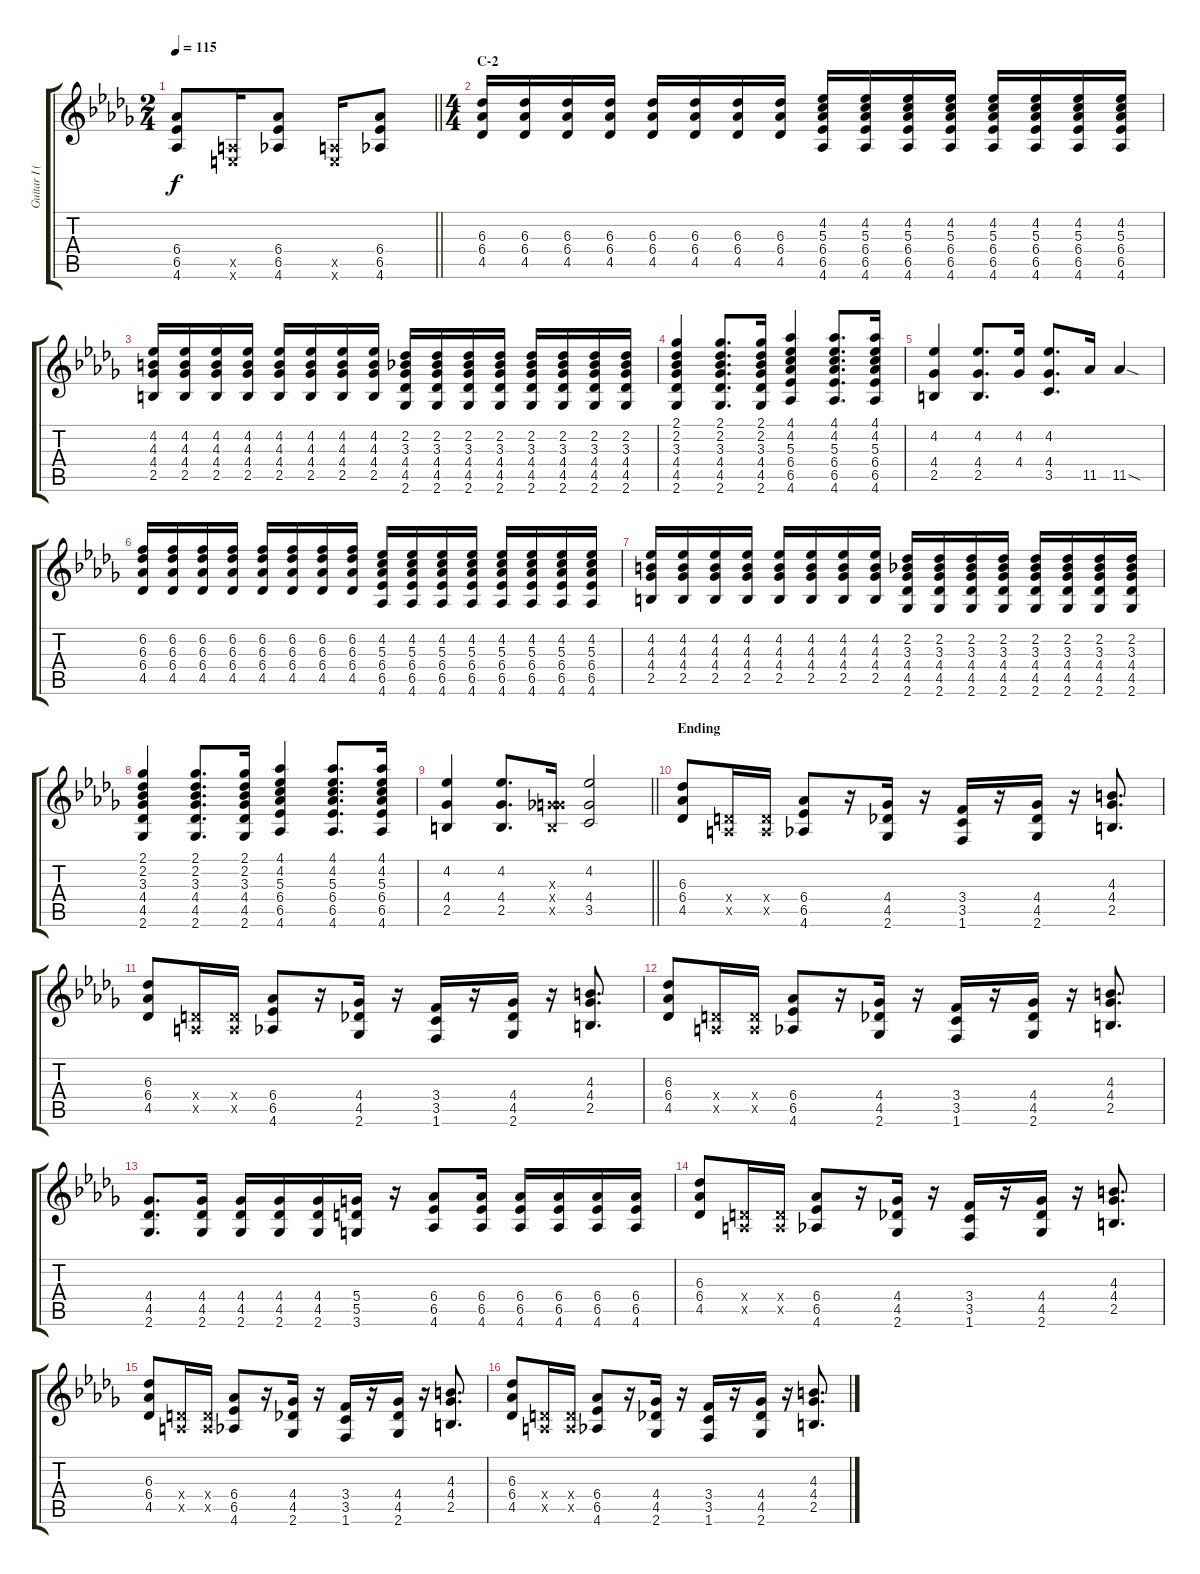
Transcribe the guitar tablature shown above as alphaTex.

\track ("Guitar I (Hirasawa Yui)" "Guitar I (") {instrument overdrivenguitar}
\staff {score tabs}
\tuning (E4 B3 G3 D3 A2 E2) {hide}
\ts (2 4)
\tempo 115
\clef g2
\barLineRight lightlight
\ks db
(6.4 6.5 4.6).8{dy f} (0.5{x} 0.6{x}).16 (6.4 6.5 4.6).8 (0.5{x} 0.6{x}).16 (6.4 6.5 4.6).8 |
\ts (4 4)
\section ("" "C-2")
(6.3 6.4 4.5).16 (6.3 6.4 4.5).16 (6.3 6.4 4.5).16 (6.3 6.4 4.5).16 (6.3 6.4 4.5).16 (6.3 6.4 4.5).16 (6.3 6.4 4.5).16 (6.3 6.4 4.5).16 (4.2 5.3 6.4 6.5 4.6).16 (4.2 5.3 6.4 6.5 4.6).16 (4.2 5.3 6.4 6.5 4.6).16 (4.2 5.3 6.4 6.5 4.6).16 (4.2 5.3 6.4 6.5 4.6).16 (4.2 5.3 6.4 6.5 4.6).16 (4.2 5.3 6.4 6.5 4.6).16 (4.2 5.3 6.4 6.5 4.6).16 |
(4.2 4.3 4.4 2.5).16 (4.2 4.3 4.4 2.5).16 (4.2 4.3 4.4 2.5).16 (4.2 4.3 4.4 2.5).16 (4.2 4.3 4.4 2.5).16 (4.2 4.3 4.4 2.5).16 (4.2 4.3 4.4 2.5).16 (4.2 4.3 4.4 2.5).16 (2.2 3.3 4.4 4.5 2.6).16 (2.2 3.3 4.4 4.5 2.6).16 (2.2 3.3 4.4 4.5 2.6).16 (2.2 3.3 4.4 4.5 2.6).16 (2.2 3.3 4.4 4.5 2.6).16 (2.2 3.3 4.4 4.5 2.6).16 (2.2 3.3 4.4 4.5 2.6).16 (2.2 3.3 4.4 4.5 2.6).16 |
(2.1 2.2 3.3 4.4 4.5 2.6).4 (2.1 2.2 3.3 4.4 4.5 2.6).8{d} (2.1 2.2 3.3 4.4 4.5 2.6).16 (4.1 4.2 5.3 6.4 6.5 4.6).4 (4.1 4.2 5.3 6.4 6.5 4.6).8{d} (4.1 4.2 5.3 6.4 6.5 4.6).16 |
(4.2 4.4 2.5).4 (4.2 4.4 2.5).8{d} (4.2 4.4).16 (4.2 4.4 3.5).8{d} 11.5.16 11.5{sod}.4 |
(6.2 6.3 6.4 4.5).16 (6.2 6.3 6.4 4.5).16 (6.2 6.3 6.4 4.5).16 (6.2 6.3 6.4 4.5).16 (6.2 6.3 6.4 4.5).16 (6.2 6.3 6.4 4.5).16 (6.2 6.3 6.4 4.5).16 (6.2 6.3 6.4 4.5).16 (4.2 5.3 6.4 6.5 4.6).16 (4.2 5.3 6.4 6.5 4.6).16 (4.2 5.3 6.4 6.5 4.6).16 (4.2 5.3 6.4 6.5 4.6).16 (4.2 5.3 6.4 6.5 4.6).16 (4.2 5.3 6.4 6.5 4.6).16 (4.2 5.3 6.4 6.5 4.6).16 (4.2 5.3 6.4 6.5 4.6).16 |
(4.2 4.3 4.4 2.5).16 (4.2 4.3 4.4 2.5).16 (4.2 4.3 4.4 2.5).16 (4.2 4.3 4.4 2.5).16 (4.2 4.3 4.4 2.5).16 (4.2 4.3 4.4 2.5).16 (4.2 4.3 4.4 2.5).16 (4.2 4.3 4.4 2.5).16 (2.2 3.3 4.4 4.5 2.6).16 (2.2 3.3 4.4 4.5 2.6).16 (2.2 3.3 4.4 4.5 2.6).16 (2.2 3.3 4.4 4.5 2.6).16 (2.2 3.3 4.4 4.5 2.6).16 (2.2 3.3 4.4 4.5 2.6).16 (2.2 3.3 4.4 4.5 2.6).16 (2.2 3.3 4.4 4.5 2.6).16 |
(2.1 2.2 3.3 4.4 4.5 2.6).4 (2.1 2.2 3.3 4.4 4.5 2.6).8{d} (2.1 2.2 3.3 4.4 4.5 2.6).16 (4.1 4.2 5.3 6.4 6.5 4.6).4 (4.1 4.2 5.3 6.4 6.5 4.6).8{d} (4.1 4.2 5.3 6.4 6.5 4.6).16 |
\barLineRight lightlight
(4.2 4.4 2.5).4 (4.2 4.4 2.5).8{d} (0.3{x} 4.4{x} 2.5{x}).16 (4.2 4.4 3.5).2 |
\section ("" "Ending")
(6.3 6.4 4.5).8 (0.4{x} 0.5{x}).16 (0.4{x} 0.5{x}).16 (6.4 6.5 4.6).8 r.16 (4.4 4.5 2.6).16 r.16 (3.4 3.5 1.6).16 r.16 (4.4 4.5 2.6).16 r.16 (4.3 4.4 2.5).8{d} |
(6.3 6.4 4.5).8 (0.4{x} 0.5{x}).16 (0.4{x} 0.5{x}).16 (6.4 6.5 4.6).8 r.16 (4.4 4.5 2.6).16 r.16 (3.4 3.5 1.6).16 r.16 (4.4 4.5 2.6).16 r.16 (4.3 4.4 2.5).8{d} |
(6.3 6.4 4.5).8 (0.4{x} 0.5{x}).16 (0.4{x} 0.5{x}).16 (6.4 6.5 4.6).8 r.16 (4.4 4.5 2.6).16 r.16 (3.4 3.5 1.6).16 r.16 (4.4 4.5 2.6).16 r.16 (4.3 4.4 2.5).8{d} |
(4.4 4.5 2.6).8{d} (4.4 4.5 2.6).16 (4.4 4.5 2.6).16 (4.4 4.5 2.6).16 (4.4 4.5 2.6).16 (5.4 5.5 3.6).16 r.16 (6.4 6.5 4.6).8 (6.4 6.5 4.6).16 (6.4 6.5 4.6).16 (6.4 6.5 4.6).16 (6.4 6.5 4.6).16 (6.4 6.5 4.6).16 |
(6.3 6.4 4.5).8 (0.4{x} 0.5{x}).16 (0.4{x} 0.5{x}).16 (6.4 6.5 4.6).8 r.16 (4.4 4.5 2.6).16 r.16 (3.4 3.5 1.6).16 r.16 (4.4 4.5 2.6).16 r.16 (4.3 4.4 2.5).8{d} |
(6.3 6.4 4.5).8 (0.4{x} 0.5{x}).16 (0.4{x} 0.5{x}).16 (6.4 6.5 4.6).8 r.16 (4.4 4.5 2.6).16 r.16 (3.4 3.5 1.6).16 r.16 (4.4 4.5 2.6).16 r.16 (4.3 4.4 2.5).8{d} |
(6.3 6.4 4.5).8 (0.4{x} 0.5{x}).16 (0.4{x} 0.5{x}).16 (6.4 6.5 4.6).8 r.16 (4.4 4.5 2.6).16 r.16 (3.4 3.5 1.6).16 r.16 (4.4 4.5 2.6).16 r.16 (4.3 4.4 2.5).8{d}
